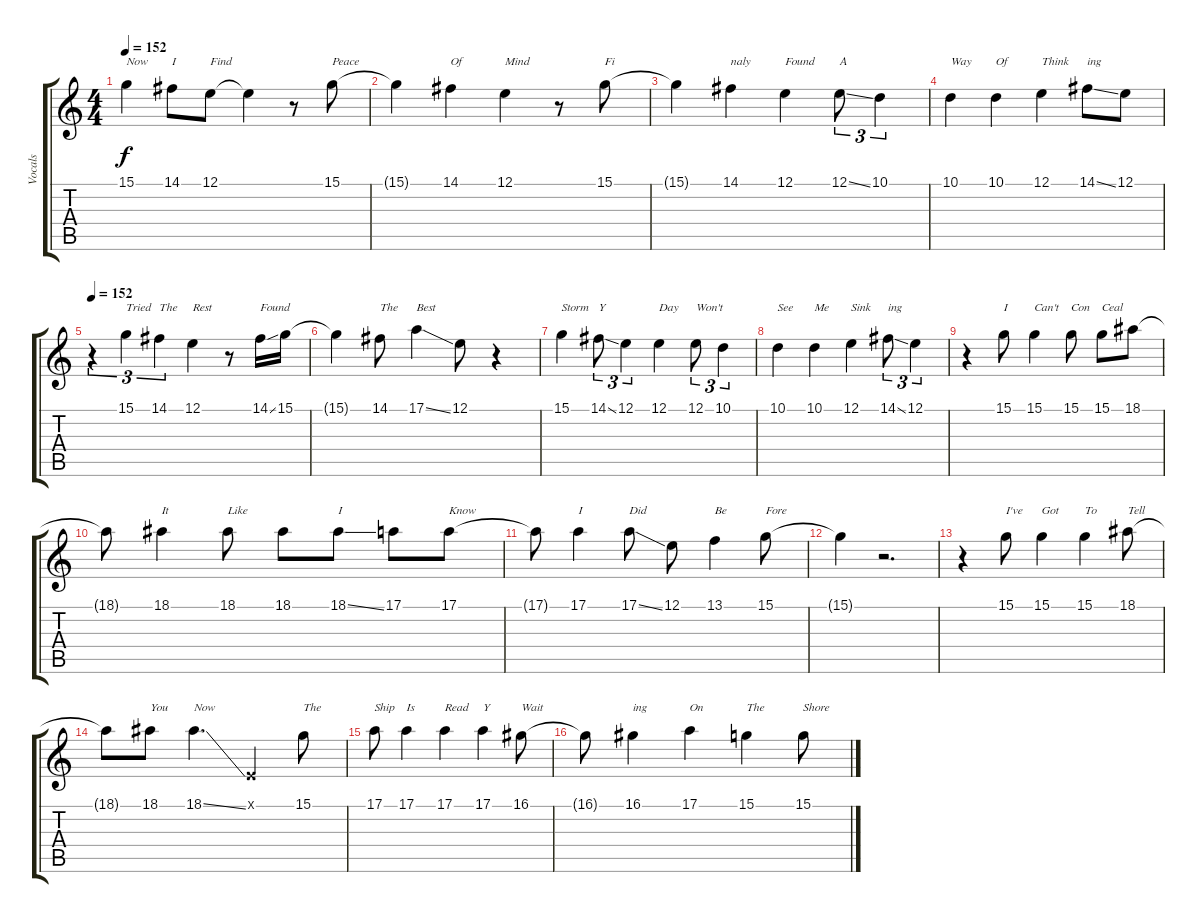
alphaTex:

\track ("Vocals" "Vocals") {instrument flute}
\staff {score tabs}
\tuning (E4 B3 G3 D3 A2 E2) {hide}
\ts (4 4)
\tempo 152
\clef g2
\ks c
15.1.4{txt "Now" dy f} 14.1.8{txt "I"} 12.1.8{txt "Find"} 12.1{t}.4 r.8 15.1.8{txt "Peace"} |
15.1{t}.4 14.1.4{txt "Of"} 12.1.4{txt "Mind"} r.8 15.1.8{txt "Fi"} |
15.1{t}.4 14.1.4{txt "naly"} 12.1.4{txt "Found"} 12.1{ss}.8{tu (3 2) txt "A"} 10.1.4{tu (3 2)} |
10.1.4{txt "Way"} 10.1.4{txt "Of"} 12.1.4{txt "Think"} 14.1{ss}.8{txt "ing"} 12.1.8 |
\tempo 152
r.4{tu (3 2)} 15.1.4{tu (3 2) txt "Tried"} 14.1.4{tu (3 2) txt "The"} 12.1.4{txt "Rest"} r.8 14.1{ss}.16{txt "Found"} 15.1.16 |
15.1{t}.4 14.1.8{txt "The"} 17.1{ss}.4{txt "Best"} 12.1.8 r.4 |
15.1.4{txt "Storm"} 14.1{ss}.8{tu (3 2) txt "Y"} 12.1.4{tu (3 2)} 12.1.4{txt "Day"} 12.1.8{tu (3 2) txt "Won't"} 10.1.4{tu (3 2)} |
10.1.4{txt "See"} 10.1.4{txt "Me"} 12.1.4{txt "Sink"} 14.1{ss}.8{tu (3 2) txt "ing"} 12.1.4{tu (3 2)} |
r.4 15.1.8{txt "I"} 15.1.4{txt "Can't"} 15.1.8{txt "Con"} 15.1.8{txt "Ceal"} 18.1.8 |
18.1{t}.8 18.1.4{txt "It"} 18.1.8{txt "Like"} 18.1.8 18.1{ss}.8{txt "I"} 17.1.8 17.1.8{txt "Know"} |
17.1{t}.8 17.1.4{txt "I"} 17.1{ss}.8{txt "Did"} 12.1.8 13.1.4{txt "Be"} 15.1.8{txt "Fore"} |
15.1{t}.4 r.2{d} |
r.4 15.1.8{txt "I've"} 15.1.4{txt "Got"} 15.1.4{txt "To"} 18.1.8{txt "Tell"} |
18.1{t}.8 18.1.8{txt "You"} 18.1{ss}.4{d txt "Now"} 0.1{x}.4 15.1.8{txt "The"} |
17.1.8{txt "Ship"} 17.1.4{txt "Is"} 17.1.4{txt "Read"} 17.1.4{txt "Y"} 16.1.8{txt "Wait"} |
16.1{t}.8 16.1.4{txt "ing"} 17.1.4{txt "On"} 15.1.4{txt "The"} 15.1.8{txt "Shore"}
